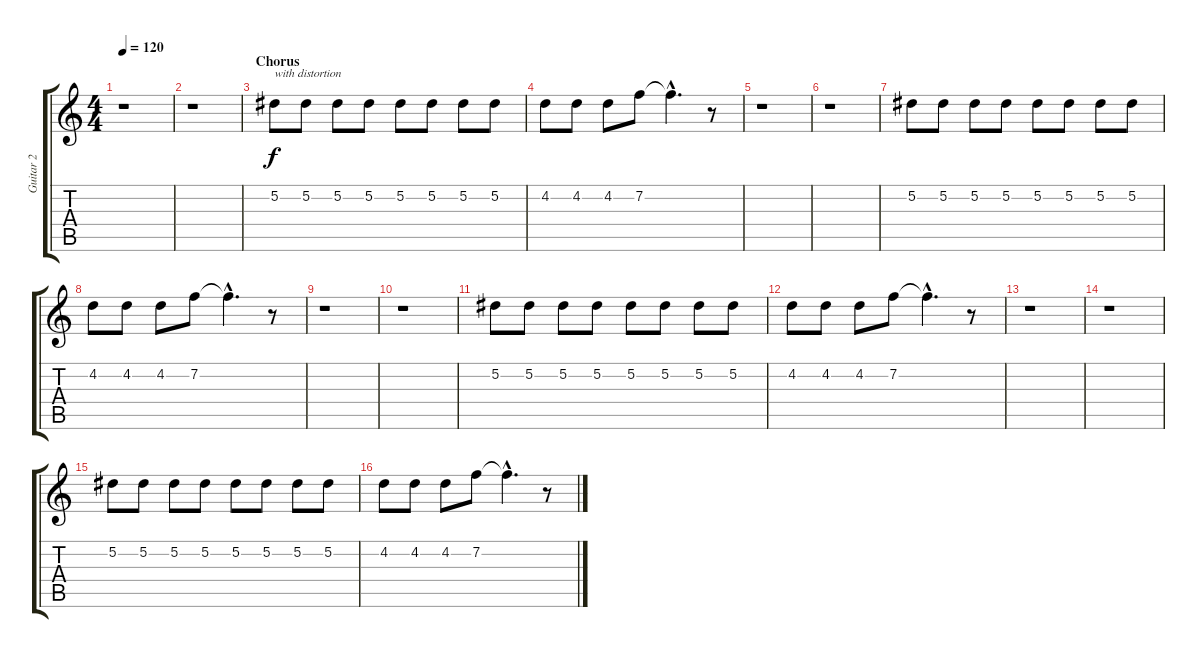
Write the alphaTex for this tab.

\track ("Guitar 2" "Guitar 2") {instrument electricguitarclean}
\staff {score tabs}
\tuning (Eb4 Bb3 Gb3 Db3 Ab2 Eb2) {hide}
\ts (4 4)
\tempo 120
\clef g2
\ks c
r.1{dy f} |
r.1 |
\section ("" "Chorus")
5.2.8{txt "with distortion" volume 6 instrument distortionguitar} 5.2.8 5.2.8 5.2.8 5.2.8 5.2.8 5.2.8 5.2.8 |
4.2.8 4.2.8 4.2.8 7.2.8 7.2{hac t}.4{d} r.8 |
r.1 |
r.1 |
5.2.8{volume 6 instrument distortionguitar} 5.2.8 5.2.8 5.2.8 5.2.8 5.2.8 5.2.8 5.2.8 |
4.2.8 4.2.8 4.2.8 7.2.8 7.2{hac t}.4{d} r.8 |
r.1 |
r.1 |
5.2.8{volume 6 instrument distortionguitar} 5.2.8 5.2.8 5.2.8 5.2.8 5.2.8 5.2.8 5.2.8 |
4.2.8 4.2.8 4.2.8 7.2.8 7.2{hac t}.4{d} r.8 |
r.1 |
r.1 |
5.2.8{volume 6 instrument distortionguitar} 5.2.8 5.2.8 5.2.8 5.2.8 5.2.8 5.2.8 5.2.8 |
4.2.8 4.2.8 4.2.8 7.2.8 7.2{hac t}.4{d} r.8
